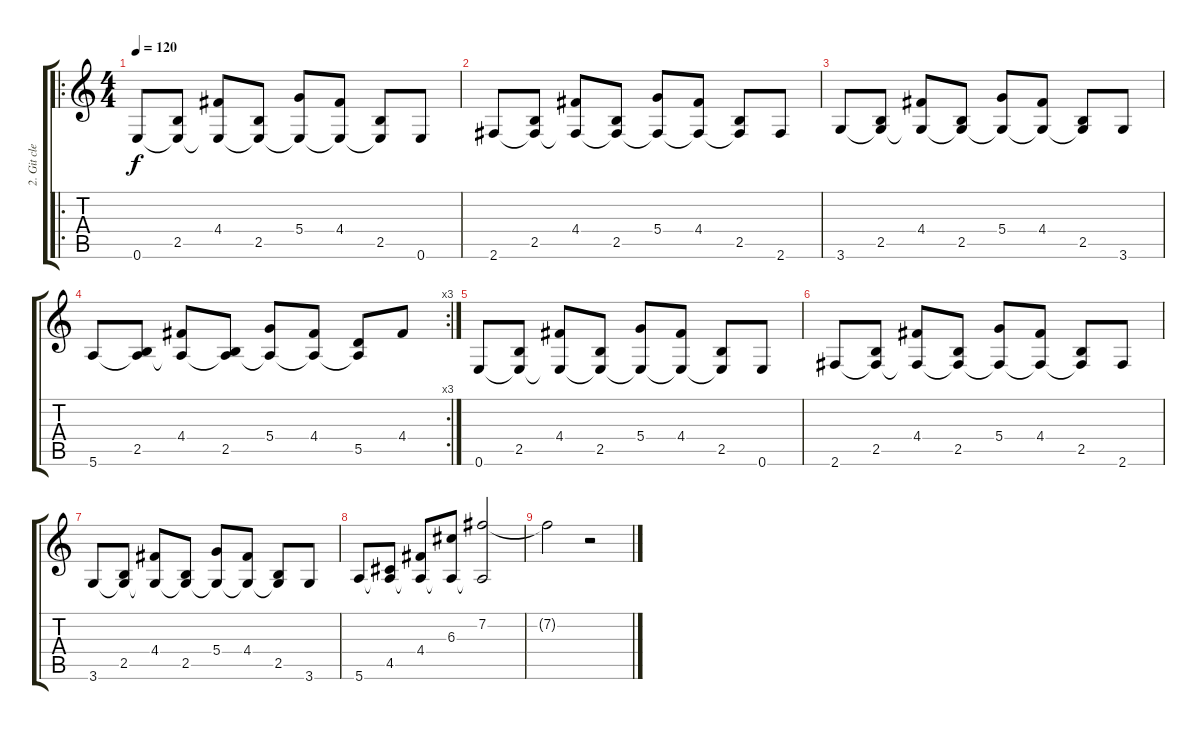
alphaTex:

\track ("2. Git clean" "2. Git cle") {instrument acousticguitarnylon}
\staff {score tabs}
\tuning (E4 B3 G3 D3 A2 E2) {hide}
\ro
\ts (4 4)
\tempo 120
\clef g2
\ks c
0.6.8{dy f} (2.5 0.6{t}).8 (4.4 0.6{t}).8 (2.5 0.6{t}).8 (5.4 0.6{t}).8 (4.4 0.6{t}).8 (2.5 0.6{t}).8 0.6.8 |
2.6.8 (2.5 2.6{t}).8 (4.4 2.6{t}).8 (2.5 2.6{t}).8 (5.4 2.6{t}).8 (4.4 2.6{t}).8 (2.5 2.6{t}).8 2.6.8 |
3.6.8 (2.5 3.6{t}).8 (4.4 3.6{t}).8 (2.5 3.6{t}).8 (5.4 3.6{t}).8 (4.4 3.6{t}).8 (2.5 3.6{t}).8 3.6.8 |
\rc 3
5.6.8 (2.5 5.6{t}).8 (4.4 5.6{t}).8 (2.5 5.6{t}).8 (5.4 5.6{t}).8 (4.4 5.6{t}).8 (5.5 5.6{t}).8 4.4.8 |
0.6.8 (2.5 0.6{t}).8 (4.4 0.6{t}).8 (2.5 0.6{t}).8 (5.4 0.6{t}).8 (4.4 0.6{t}).8 (2.5 0.6{t}).8 0.6.8 |
2.6.8 (2.5 2.6{t}).8 (4.4 2.6{t}).8 (2.5 2.6{t}).8 (5.4 2.6{t}).8 (4.4 2.6{t}).8 (2.5 2.6{t}).8 2.6.8 |
3.6.8 (2.5 3.6{t}).8 (4.4 3.6{t}).8 (2.5 3.6{t}).8 (5.4 3.6{t}).8 (4.4 3.6{t}).8 (2.5 3.6{t}).8 3.6.8 |
5.6.8 (4.5 5.6{t}).8 (4.4 5.6{t}).8 (6.3 5.6{t}).8 (7.2 5.6{t}).2 |
7.2{t}.2 r.2
